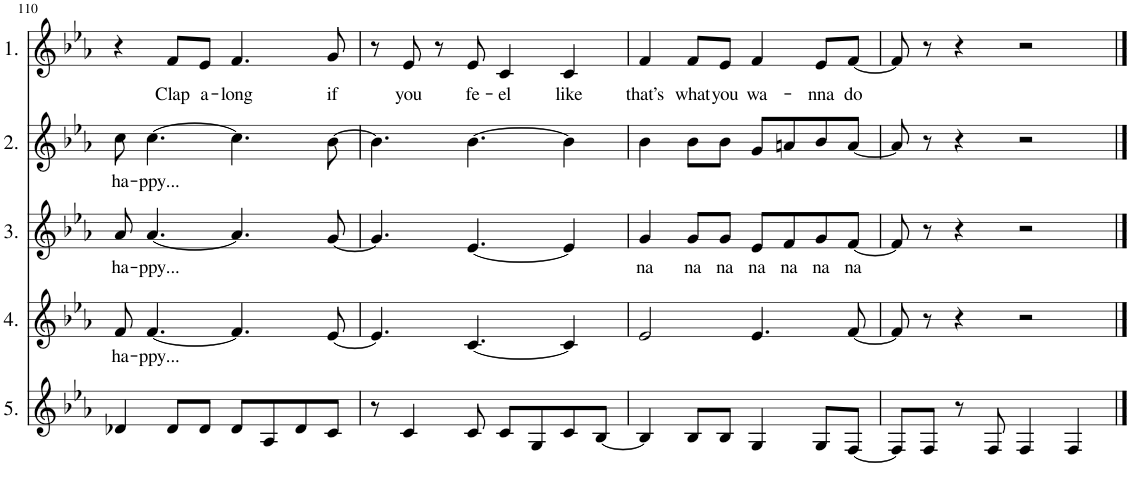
**kern	**kern	**text	**kern	**text	**kern	**text	**kern	**text
*part5	*part4	*part4	*part3	*part3	*part2	*part2	*part1	*part1
*staff5	*staff4	*staff4	*staff3	*staff3	*staff2	*staff2	*staff1	*staff1
*I"5.	*I"4.	*	*I"3.	*	*I"2.	*	*I"1.	*
!!LO:PB:g=z
*clefG2	*clefG2	*	*clefG2	*	*clefG2	*	*clefG2	*
*	*	*	*	*	*	*	*Trd1c2	*
*k[b-e-a-]	*k[b-e-a-]	*	*k[b-e-a-]	*	*k[b-e-a-]	*	*k[b-e-a-]	*
*M4/4	*M4/4	*	*M4/4	*	*M4/4	*	*M4/4	*
=110	=110	=110	=110	=110	=110	=110	=110	=110
!	!	!LO:LY:b	!	!LO:LY:b	!	!LO:LY:b	!	!
4d-X/	8f/	ha-	8a-/	ha-	8cc\	ha-	4r	.
!	!	!LO:LY:b	!	!LO:LY:b	!	!LO:LY:b	!	!
.	[4.f/	-ppy...	[4.a-/	-ppy...	[4.cc\	-ppy...	.	.
!	!	!	!	!	!	!	!	!LO:LY:b
8d-/L	.	.	.	.	.	.	8f/L	Clap
!	!	!	!	!	!	!	!	!LO:LY:b
8d-/J	.	.	.	.	.	.	8e-/J	a-
!	!	!	!	!	!	!	!	!LO:LY:b
8d-/L	4.f/]	.	4.a-/]	.	4.cc\]	.	4.f/	-long
8A-/	.	.	.	.	.	.	.	.
8d-/	.	.	.	.	.	.	.	.
!	!	!	!	!	!	!	!	!LO:LY:b
8c/J	[8e-/	.	[8g/	.	[8b-\	.	8g/	if
=111	=111	=111	=111	=111	=111	=111	=111	=111
8r	4.e-/]	.	4.g/]	.	4.b-\]	.	8r	.
!	!	!	!	!	!	!	!	!LO:LY:b
4c/	.	.	.	.	.	.	8e-/	you
.	.	.	.	.	.	.	8r	.
!	!	!	!	!	!	!	!	!LO:LY:b
8c/	[4.c/	.	[4.e-/	.	[4.b-\	.	8e-/	fe-
!	!	!	!	!	!	!	!	!LO:LY:b
8c/L	.	.	.	.	.	.	4c/	-el
8G/	.	.	.	.	.	.	.	.
!	!	!	!	!	!	!	!	!LO:LY:b
8c/	4c/]	.	4e-/]	.	4b-\]	.	4c/	like
[8B-/J	.	.	.	.	.	.	.	.
=112	=112	=112	=112	=112	=112	=112	=112	=112
!	!	!	!	!LO:LY:b	!	!	!	!LO:LY:b
4B-/]	2e-/	.	4g/	na	4b-\	.	4f/	that’s
!	!	!	!	!LO:LY:b	!	!	!	!LO:LY:b
8B-/L	.	.	8g/L	na	8b-\L	.	8f/L	what
!	!	!	!	!LO:LY:b	!	!	!	!LO:LY:b
8B-/J	.	.	8g/J	na	8b-\J	.	8e-/J	you
!	!	!	!	!LO:LY:b	!	!	!	!LO:LY:b
4G/	4.e-/	.	8e-/L	na	8g/L	.	4f/	wa-
!	!	!	!	!LO:LY:b	!	!	!	!
.	.	.	8f/	na	8an/	.	.	.
!	!	!	!	!LO:LY:b	!	!	!	!LO:LY:b
8G/L	.	.	8g/	na	8b-/	.	8e-/L	-nna
!	!	!	!	!LO:LY:b	!	!	!	!LO:LY:b
[8F/J	[8f/	.	[8f/J	na	[8a/J	.	[8f/J	do
=113	=113	=113	=113	=113	=113	=113	=113	=113
8F/L]	8f/]	.	8f/]	.	8a/]	.	8f/]	.
8F/J	8r	.	8r	.	8r	.	8r	.
8r	4r	.	4r	.	4r	.	4r	.
8F/	.	.	.	.	.	.	.	.
4F/	2r	.	2r	.	2r	.	2r	.
4F/	.	.	.	.	.	.	.	.
==	==	==	==	==	==	==	==	==
*-	*-	*-	*-	*-	*-	*-	*-	*-
